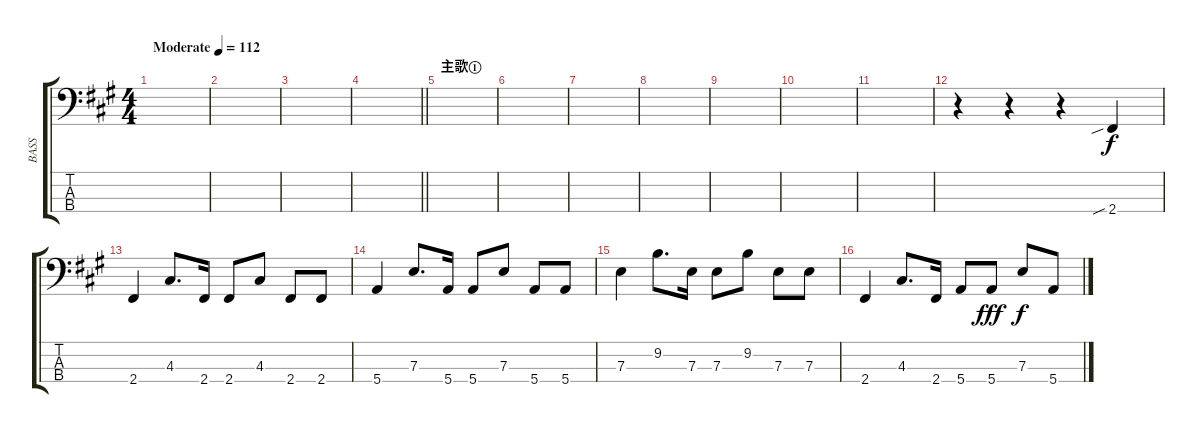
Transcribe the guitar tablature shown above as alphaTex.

\track ("BASS" "BASS") {instrument electricbassfinger}
\staff {score tabs}
\tuning (G2 D2 A1 E1) {hide}
\ts (4 4)
\tempo (112 "Moderate")
\clef f4
\ks a
|
|
|
\barLineRight lightlight
|
\section ("" "主歌①")
|
|
|
|
|
|
|
r.4 r.4 r.4 2.4{sib}.4 |
2.4.4{dy f} 4.3.8{d} 2.4.16 2.4.8 4.3.8 2.4.8 2.4.8 |
5.4.4 7.3.8{d} 5.4.16 5.4.8 7.3.8 5.4.8 5.4.8 |
7.3.4 9.2.8{d} 7.3.16 7.3.8 9.2.8 7.3.8 7.3.8 |
2.4.4 4.3.8{d} 2.4.16 5.4.8 5.4.8{dy fff} 7.3.8{dy f} 5.4.8
